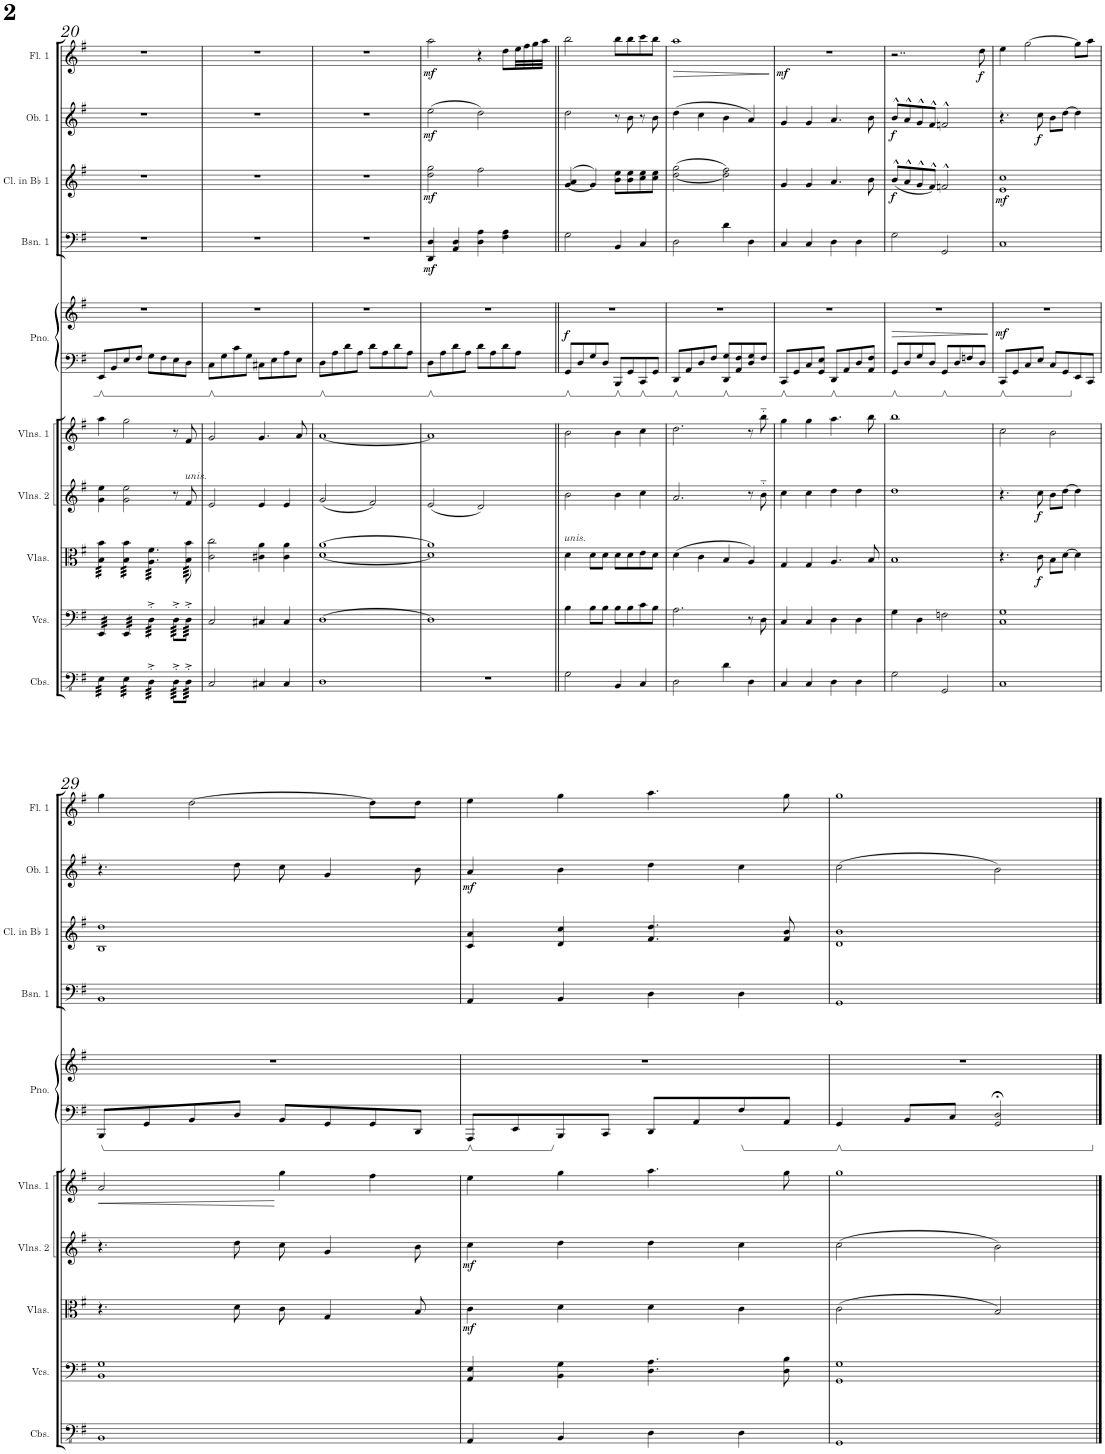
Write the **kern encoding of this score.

**kern	**kern	**kern	**dynam	**kern	**dynam	**kern	**dynam	**kern	**kern	**dynam	**kern	**dynam	**kern	**dynam	**kern	**dynam	**kern	**dynam
*part10	*part9	*part8	*part8	*part7	*part7	*part6	*part6	*part5	*part5	*part5	*part4	*part4	*part3	*part3	*part2	*part2	*part1	*part1
*staff11	*staff10	*staff9	*staff9	*staff8	*staff8	*staff7	*staff7	*staff6	*staff5	*staff5/6	*staff4	*staff4	*staff3	*staff3	*staff2	*staff2	*staff1	*staff1
*I"Contrabasses	*I"Violoncellos	*I"Violas	*	*I"Violins 2	*	*I"Violins 1	*	*I"Piano	*	*	*I"Bassoon 1	*	*I"Clarinet in Bb 1	*	*I"Oboe 1	*	*I"Flute 1	*
*I'Cbs.	*I'Vcs.	*I'Vlas.	*	*I'Vlns. 2	*	*I'Vlns. 1	*	*I'Pno.	*	*	*I'Bsn. 1	*	*I'Cl. in Bb 1	*	*I'Ob. 1	*	*I'Fl. 1	*
!!LO:PB:g=z
*clefFv4	*clefF4	*clefC3	*	*clefG2	*	*clefG2	*	*clefF4	*clefG2	*	*clefF4	*	*clefG2	*	*clefG2	*	*clefG2	*
*	*	*	*	*	*	*	*	*	*	*	*	*	*Trd1c2	*	*	*	*	*
*k[f#]	*k[f#]	*k[f#]	*	*k[f#]	*	*k[f#]	*	*k[f#]	*k[f#]	*	*k[f#]	*	*k[f#]	*	*k[f#]	*	*k[f#]	*
*M4/4	*M4/4	*M4/4	*	*M4/4	*	*M4/4	*	*M4/4	*M4/4	*	*M4/4	*	*M4/4	*	*M4/4	*	*M4/4	*
=20	=20	=20	=20	=20	=20	=20	=20	=20	=20	=20	=20	=20	=20	=20	=20	=20	=20	=20
*tremolo	*	*	*	*	*	*	*	*	*	*	*	*	*	*	*	*	*	*
*	*tremolo	*	*	*	*	*	*	*	*	*	*	*	*	*	*	*	*	*
*	*	*tremolo	*	*	*	*	*	*	*	*	*	*	*	*	*	*	*	*
32EE\LLL	32EE/LLL	32B\ 32b\LLL	.	4g\ 4ee\	.	4aa\	.	8EE/L	1r	.	1r	.	1r	.	1r	.	1r	.
32EE\	32EE/	32B\ 32b\	.	.	.	.	.	.	.	.	.	.	.	.	.	.	.	.
32EE\	32EE/	32B\ 32b\	.	.	.	.	.	.	.	.	.	.	.	.	.	.	.	.
32EE\	32EE/	32B\ 32b\	.	.	.	.	.	.	.	.	.	.	.	.	.	.	.	.
32EE\	32EE/	32B\ 32b\	.	.	.	.	.	8BB/	.	.	.	.	.	.	.	.	.	.
32EE\	32EE/	32B\ 32b\	.	.	.	.	.	.	.	.	.	.	.	.	.	.	.	.
32EE\	32EE/	32B\ 32b\	.	.	.	.	.	.	.	.	.	.	.	.	.	.	.	.
32EE\JJJ	32EE/JJJ	32B\ 32b\JJJ	.	.	.	.	.	.	.	.	.	.	.	.	.	.	.	.
32EE\LLL	32EE/LLL	32B\ 32b\LLL	.	2g\ 2ee\	.	2gg\	.	8E/	.	.	.	.	.	.	.	.	.	.
32EE\	32EE/	32B\ 32b\	.	.	.	.	.	.	.	.	.	.	.	.	.	.	.	.
32EE\	32EE/	32B\ 32b\	.	.	.	.	.	.	.	.	.	.	.	.	.	.	.	.
32EE\	32EE/	32B\ 32b\	.	.	.	.	.	.	.	.	.	.	.	.	.	.	.	.
32EE\	32EE/	32B\ 32b\	.	.	.	.	.	8F#/J	.	.	.	.	.	.	.	.	.	.
32EE\	32EE/	32B\ 32b\	.	.	.	.	.	.	.	.	.	.	.	.	.	.	.	.
32EE\	32EE/	32B\ 32b\	.	.	.	.	.	.	.	.	.	.	.	.	.	.	.	.
32EE\JJJ	32EE/JJJ	32B\ 32b\JJJ	.	.	.	.	.	.	.	.	.	.	.	.	.	.	.	.
32DD^'\LLL	32D^'\LLL	32A\ 32f#\LLL	.	.	.	.	.	8G\L	.	.	.	.	.	.	.	.	.	.
32DD^'\	32D^'\	32A\ 32f#\	.	.	.	.	.	.	.	.	.	.	.	.	.	.	.	.
32DD^'\	32D^'\	32A\ 32f#\	.	.	.	.	.	.	.	.	.	.	.	.	.	.	.	.
32DD^'\	32D^'\	32A\ 32f#\	.	.	.	.	.	.	.	.	.	.	.	.	.	.	.	.
32DD^'\	32D^'\	32A\ 32f#\	.	.	.	.	.	8F#\	.	.	.	.	.	.	.	.	.	.
32DD^'\	32D^'\	32A\ 32f#\	.	.	.	.	.	.	.	.	.	.	.	.	.	.	.	.
32DD^'\	32D^'\	32A\ 32f#\	.	.	.	.	.	.	.	.	.	.	.	.	.	.	.	.
32DD^'\JJJ	32D^'\JJJ	32A\ 32f#\	.	.	.	.	.	.	.	.	.	.	.	.	.	.	.	.
64DD^'\LLLL	64D^'\LLLL	32A\ 32f#\	.	8r	.	8r	.	8E\	.	.	.	.	.	.	.	.	.	.
64DD^'\	64D^'\	.	.	.	.	.	.	.	.	.	.	.	.	.	.	.	.	.
64DD^'\	64D^'\	32A\ 32f#\	.	.	.	.	.	.	.	.	.	.	.	.	.	.	.	.
64DD^'\	64D^'\	.	.	.	.	.	.	.	.	.	.	.	.	.	.	.	.	.
64DD^'\	64D^'\	32A\ 32f#\	.	.	.	.	.	.	.	.	.	.	.	.	.	.	.	.
64DD^'\	64D^'\	.	.	.	.	.	.	.	.	.	.	.	.	.	.	.	.	.
64DD^'\	64D^'\	32A\ 32f#\JJJ	.	.	.	.	.	.	.	.	.	.	.	.	.	.	.	.
64DD^'\	64D^'\	.	.	.	.	.	.	.	.	.	.	.	.	.	.	.	.	.
!	!	!	!	!LO:TX:a:i:t=unis.	!	!	!	!	!	!	!	!	!	!	!	!	!	!
64DD^'\	64D^'\	64B\ 64b\	.	8f#/	.	8f#/	.	8D\J	.	.	.	.	.	.	.	.	.	.
64DD^'\	64D^'\	64B\ 64b\	.	.	.	.	.	.	.	.	.	.	.	.	.	.	.	.
64DD^'\	64D^'\	64B\ 64b\	.	.	.	.	.	.	.	.	.	.	.	.	.	.	.	.
64DD^'\	64D^'\	64B\ 64b\	.	.	.	.	.	.	.	.	.	.	.	.	.	.	.	.
64DD^'\	64D^'\	64B\ 64b\	.	.	.	.	.	.	.	.	.	.	.	.	.	.	.	.
64DD^'\	64D^'\	64B\ 64b\	.	.	.	.	.	.	.	.	.	.	.	.	.	.	.	.
64DD^'\	64D^'\	64B\ 64b\	.	.	.	.	.	.	.	.	.	.	.	.	.	.	.	.
64DD^'\JJJJ	64D^'\JJJJ	64B\ 64b\	.	.	.	.	.	.	.	.	.	.	.	.	.	.	.	.
*	*	*Xtremolo	*	*	*	*	*	*	*	*	*	*	*	*	*	*	*	*
*	*Xtremolo	*	*	*	*	*	*	*	*	*	*	*	*	*	*	*	*	*
*Xtremolo	*	*	*	*	*	*	*	*	*	*	*	*	*	*	*	*	*	*
=21	=21	=21	=21	=21	=21	=21	=21	=21	=21	=21	=21	=21	=21	=21	=21	=21	=21	=21
2CC/	2C/	2c\ 2cc\	.	2e/	.	2g/	.	8C\L	1r	.	1r	.	1r	.	1r	.	1r	.
.	.	.	.	.	.	.	.	8G\	.	.	.	.	.	.	.	.	.	.
.	.	.	.	.	.	.	.	8c\	.	.	.	.	.	.	.	.	.	.
.	.	.	.	.	.	.	.	8G\J	.	.	.	.	.	.	.	.	.	.
4CC#X/	4C#X/	4c#X\ 4a\	.	4e/	.	4.g/	.	8C#X\L	.	.	.	.	.	.	.	.	.	.
.	.	.	.	.	.	.	.	8E\	.	.	.	.	.	.	.	.	.	.
4CC#/	4C#/	4c#\ 4a\	.	4e/	.	.	.	8A\	.	.	.	.	.	.	.	.	.	.
.	.	.	.	.	.	8a/	.	8E\J	.	.	.	.	.	.	.	.	.	.
=22	=22	=22	=22	=22	=22	=22	=22	=22	=22	=22	=22	=22	=22	=22	=22	=22	=22	=22
*	*	*^	*	*	*	*	*	*	*	*	*	*	*	*	*	*	*	*
1DD	[1D	[1a	[1d	.	(2g/	.	[1a	.	8D\L	1r	.	1r	.	1r	.	1r	.	1r	.
.	.	.	.	.	.	.	.	.	8A\	.	.	.	.	.	.	.	.	.	.
.	.	.	.	.	.	.	.	.	8d\	.	.	.	.	.	.	.	.	.	.
.	.	.	.	.	.	.	.	.	8A\J	.	.	.	.	.	.	.	.	.	.
.	.	.	.	.	2f#/)	.	.	.	8d\L	.	.	.	.	.	.	.	.	.	.
.	.	.	.	.	.	.	.	.	8A\	.	.	.	.	.	.	.	.	.	.
.	.	.	.	.	.	.	.	.	8d\	.	.	.	.	.	.	.	.	.	.
.	.	.	.	.	.	.	.	.	8A\J	.	.	.	.	.	.	.	.	.	.
=23	=23	=23	=23	=23	=23	=23	=23	=23	=23	=23	=23	=23	=23	=23	=23	=23	=23	=23	=23
!	!	!	!	!	!	!	!	!	!	!	!	!	!LO:DY:b	!	!LO:DY:b	!	!LO:DY:b	!	!LO:DY:b
1r	1D]	1a]	1d]	.	(2e/	.	1a]	.	8D\L	1r	.	4DD/ 4D/	mf	2dd\ 2gg\	mf	(2ee\	mf	2aa\	mf
.	.	.	.	.	.	.	.	.	8A\	.	.	.	.	.	.	.	.	.	.
.	.	.	.	.	.	.	.	.	8d\	.	.	4AA/ 4D/	.	.	.	.	.	.	.
.	.	.	.	.	.	.	.	.	8A\J	.	.	.	.	.	.	.	.	.	.
.	.	.	.	.	2d/)	.	.	.	8d\L	.	.	4D\ 4A\	.	2ff#\	.	2dd\)	.	4r	.
.	.	.	.	.	.	.	.	.	8A\	.	.	.	.	.	.	.	.	.	.
.	.	.	.	.	.	.	.	.	8d\	.	.	4F#\ 4A\	.	.	.	.	.	8dd\L	.
.	.	.	.	.	.	.	.	.	8A\J	.	.	.	.	.	.	.	.	32ee\LL	.
.	.	.	.	.	.	.	.	.	.	.	.	.	.	.	.	.	.	32ff#\	.
.	.	.	.	.	.	.	.	.	.	.	.	.	.	.	.	.	.	32gg\	.
.	.	.	.	.	.	.	.	.	.	.	.	.	.	.	.	.	.	32aa\JJJ	.
*	*	*v	*v	*	*	*	*	*	*	*	*	*	*	*	*	*	*	*	*
=24||	=24||	=24||	=24||	=24||	=24||	=24||	=24||	=24||	=24||	=24||	=24||	=24||	=24||	=24||	=24||	=24||	=24||	=24||
!	!	!LO:TX:a:i:t=unis.	!	!	!	!	!	!	!	!	!	!	!	!	!	!	!	!
!	!	!	!	!	!	!	!	!	!	!LO:DY:b	!	!	!	!	!	!	!	!
2GG\	4B\	4d\	.	2b\	.	2b\	.	8GG/L	1r	f	2G\	.	(>[4g/ 4a/	.	2dd\	.	2bb\	.
.	.	.	.	.	.	.	.	8D/	.	.	.	.	.	.	.	.	.	.
.	8B\L	8d\L	.	.	.	.	.	8G/	.	.	.	.	4g/])	.	.	.	.	.
.	8B\J	8d\J	.	.	.	.	.	8D/J	.	.	.	.	.	.	.	.	.	.
4BBB/	8B\L	8d\L	.	4b\	.	4b\	.	8BBB/L	.	.	4BB/	.	8b\ 8ee\L	.	8r	.	8bb\L	.
.	8B\	8d\	.	.	.	.	.	8GG/	.	.	.	.	8b\ 8ee\	.	8b\	.	8bb\	.
4CC/	8c\	8e\	.	4cc\	.	4cc\	.	8CC/	.	.	4C/	.	8cc\ 8ee\	.	8r	.	8ccc\	.
.	8B\J	8d\J	.	.	.	.	.	8GG/J	.	.	.	.	8cc\ 8ee\J	.	8b\	.	8bb\J	.
=25	=25	=25	=25	=25	=25	=25	=25	=25	=25	=25	=25	=25	=25	=25	=25	=25	=25	=25
!	!	!	!	!	!	!	!	!	!	!	!	!	!	!	!	!	!	!LO:HP:b
2DD\	2.A\	(4d\	.	2.a/	.	2.dd\	.	8DD/L	1r	.	2D\	.	([2dd\ 2gg\	.	(4dd\	.	1aa	>
.	.	.	.	.	.	.	.	8AA/	.	.	.	.	.	.	.	.	.	.
.	.	4c\	.	.	.	.	.	8D/	.	.	.	.	.	.	4cc\	.	.	.
.	.	.	.	.	.	.	.	8F#/J	.	.	.	.	.	.	.	.	.	.
4D\	.	4B/	.	.	.	.	.	8DD/ 8G/L	.	.	4d\	.	2dd\] 2ff#\)	.	4b\	.	.	.
.	.	.	.	.	.	.	.	8AA/ 8F#/	.	.	.	.	.	.	.	.	.	.
4DD\	8r	4A/)	.	8r	.	8r	.	8D/ 8G/	.	.	4D\	.	.	.	4a/)	.	.	.
.	8D\	.	.	8b\	.	8bb\	.	8F#/J	.	.	.	.	.	.	.	.	.	.
.	.	.	.	.	.	.	.	.	.	.	.	.	.	.	.	.	.	]
=26	=26	=26	=26	=26	=26	=26	=26	=26	=26	=26	=26	=26	=26	=26	=26	=26	=26	=26
!	!	!	!	!	!	!	!	!	!	!	!	!	!	!	!	!	!	!LO:DY:b
4CC/	4C/	4G/	.	4cc\	.	4gg\	.	8CC/L	1r	.	4C/	.	4g/	.	4g/	.	1r	mf
.	.	.	.	.	.	.	.	8GG/	.	.	.	.	.	.	.	.	.	.
4CC/	4C/	4G/	.	4cc\	.	4gg\	.	8C/	.	.	4C/	.	4g/	.	4g/	.	.	.
.	.	.	.	.	.	.	.	8GG/ 8E/J	.	.	.	.	.	.	.	.	.	.
4DD\	4D\	4.A/	.	4dd\	.	4.aa\	.	8DD/L	.	.	4D\	.	4.a/	.	4.a/	.	.	.
.	.	.	.	.	.	.	.	8AA/	.	.	.	.	.	.	.	.	.	.
4DD\	4D\	.	.	4dd\	.	.	.	8D/	.	.	4D\	.	.	.	.	.	.	.
.	.	8B/	.	.	.	8bb\	.	8AA/ 8F#/J	.	.	.	.	8b\	.	8b\	.	.	.
=27	=27	=27	=27	=27	=27	=27	=27	=27	=27	=27	=27	=27	=27	=27	=27	=27	=27	=27
!	!	!	!	!	!	!	!	!	!	!LO:HP:b	!	!	!	!LO:DY:b	!	!LO:DY:b	!	!
2GG\	4G\	1B	.	1dd	.	1bb	.	8GG/L	1r	>	2G\	.	(8b^^/L	f	8b^^/L	f	2..r	.
.	.	.	.	.	.	.	.	8D/	.	.	.	.	8a^^/	.	8a^^/	.	.	.
.	4D\	.	.	.	.	.	.	8G/	.	.	.	.	8g^^/	.	8g^^/	.	.	.
.	.	.	.	.	.	.	.	8D/J	.	.	.	.	8f#^^/J)	.	8f#^^/J	.	.	.
2GGG/	2Fn\	.	.	.	.	.	.	8GG/L	.	.	2GG/	.	2fn^^/	.	2fn^^/	.	.	.
.	.	.	.	.	.	.	.	8D/	.	.	.	.	.	.	.	.	.	.
.	.	.	.	.	.	.	.	8Fn/	.	.	.	.	.	.	.	.	.	.
!	!	!	!	!	!	!	!	!	!	!	!	!	!	!	!	!	!	!LO:DY:b
.	.	.	.	.	.	.	.	8D/J	.	.	.	.	.	.	.	.	8dd\	f
.	.	.	.	.	.	.	.	.	.	]	.	.	.	.	.	.	.	.
=28	=28	=28	=28	=28	=28	=28	=28	=28	=28	=28	=28	=28	=28	=28	=28	=28	=28	=28
!	!	!	!	!	!	!	!	!	!	!LO:DY:b	!	!	!	!LO:DY:b	!	!	!	!
1CC	1C 1G	4.r	.	4.r	.	2cc\	.	8CC/L	1r	mf	1C	.	1e 1cc	mf	4.r	.	4ee\	.
.	.	.	.	.	.	.	.	8GG/	.	.	.	.	.	.	.	.	.	.
.	.	.	.	.	.	.	.	8C/	.	.	.	.	.	.	.	.	[2gg\	.
!	!	!	!LO:DY:b	!	!LO:DY:b	!	!	!	!	!	!	!	!	!	!	!LO:DY:b	!	!
.	.	8c\	f	8cc\	f	.	.	8E/J	.	.	.	.	.	.	8cc\	f	.	.
.	.	8B\L	.	8b\L	.	2b\	.	8C/L	.	.	.	.	.	.	8b\L	.	.	.
.	.	[8d\J	.	[8dd\J	.	.	.	8GG/	.	.	.	.	.	.	[8dd\J	.	.	.
.	.	4d\]	.	4dd\]	.	.	.	8EE/	.	.	.	.	.	.	4dd\]	.	8gg\L]	.
.	.	.	.	.	.	.	.	8CC/J	.	.	.	.	.	.	.	.	8aa\J	.
!!LO:LB:g=z
=29	=29	=29	=29	=29	=29	=29	=29	=29	=29	=29	=29	=29	=29	=29	=29	=29	=29	=29
!	!	!	!	!	!	!	!LO:HP:b	!	!	!	!	!	!	!	!	!	!	!
1BBB	1BB 1G	4.r	.	4.r	.	2a/	<	8BBB/L	1r	.	1BB	.	1B 1dd	.	4.r	.	4gg\	.
.	.	.	.	.	.	.	.	8GG/	.	.	.	.	.	.	.	.	.	.
.	.	.	.	.	.	.	.	8BB/	.	.	.	.	.	.	.	.	[2dd\	.
.	.	8d\	.	8dd\	.	.	.	8D/J	.	.	.	.	.	.	8dd\	.	.	.
.	.	8c\	.	8cc\	.	4gg\	[	8BB/L	.	.	.	.	.	.	8cc\	.	.	.
.	.	4G/	.	4g/	.	.	.	8GG/	.	.	.	.	.	.	4g/	.	.	.
.	.	.	.	.	.	4ff#\	.	8GG/	.	.	.	.	.	.	.	.	8dd\L]	.
.	.	8B/	.	8b\	.	.	.	8DD/J	.	.	.	.	.	.	8b\	.	8dd\J	.
=30	=30	=30	=30	=30	=30	=30	=30	=30	=30	=30	=30	=30	=30	=30	=30	=30	=30	=30
!	!	!	!LO:DY:b	!	!LO:DY:b	!	!	!	!	!	!	!	!	!	!	!LO:DY:b	!	!
4AAA/	4AA/ 4E/	4c\	mf	4cc\	mf	4ee\	.	8AAA/L	1r	.	4AA/	.	4c/ 4a/	.	4a/	mf	4ee\	.
.	.	.	.	.	.	.	.	8EE/	.	.	.	.	.	.	.	.	.	.
4BBB/	4BB\ 4G\	4d\	.	4dd\	.	4gg\	.	8BBB/	.	.	4BB/	.	4d/ 4cc/	.	4b\	.	4gg\	.
.	.	.	.	.	.	.	.	8CC/J	.	.	.	.	.	.	.	.	.	.
4DD\	4.D\ 4.A\	4d\	.	4dd\	.	4.aa\	.	8DD/L	.	.	4D\	.	4.f#/ 4.dd/	.	4dd\	.	4.aa\	.
.	.	.	.	.	.	.	.	8AA/	.	.	.	.	.	.	.	.	.	.
4DD\	.	4c\	.	4cc\	.	.	.	8F#/	.	.	4D\	.	.	.	4cc\	.	.	.
.	8D\ 8B\	.	.	.	.	8gg\	.	8AA/J	.	.	.	.	8f#/ 8b/	.	.	.	8gg\	.
=31	=31	=31	=31	=31	=31	=31	=31	=31	=31	=31	=31	=31	=31	=31	=31	=31	=31	=31
1GGG	1GG 1G	(2c\	.	(2cc\	.	1gg	.	4GG/	1r	.	1GG	.	1d 1b	.	(2cc\	.	1gg	.
.	.	.	.	.	.	.	.	8BB/L	.	.	.	.	.	.	.	.	.	.
.	.	.	.	.	.	.	.	8C/J	.	.	.	.	.	.	.	.	.	.
.	.	2B/)	.	2b\)	.	.	.	2GG/;< 2D/;<	.	.	.	.	.	.	2b\)	.	.	.
==	==	==	==	==	==	==	==	==	==	==	==	==	==	==	==	==	==	==
*-	*-	*-	*-	*-	*-	*-	*-	*-	*-	*-	*-	*-	*-	*-	*-	*-	*-	*-
